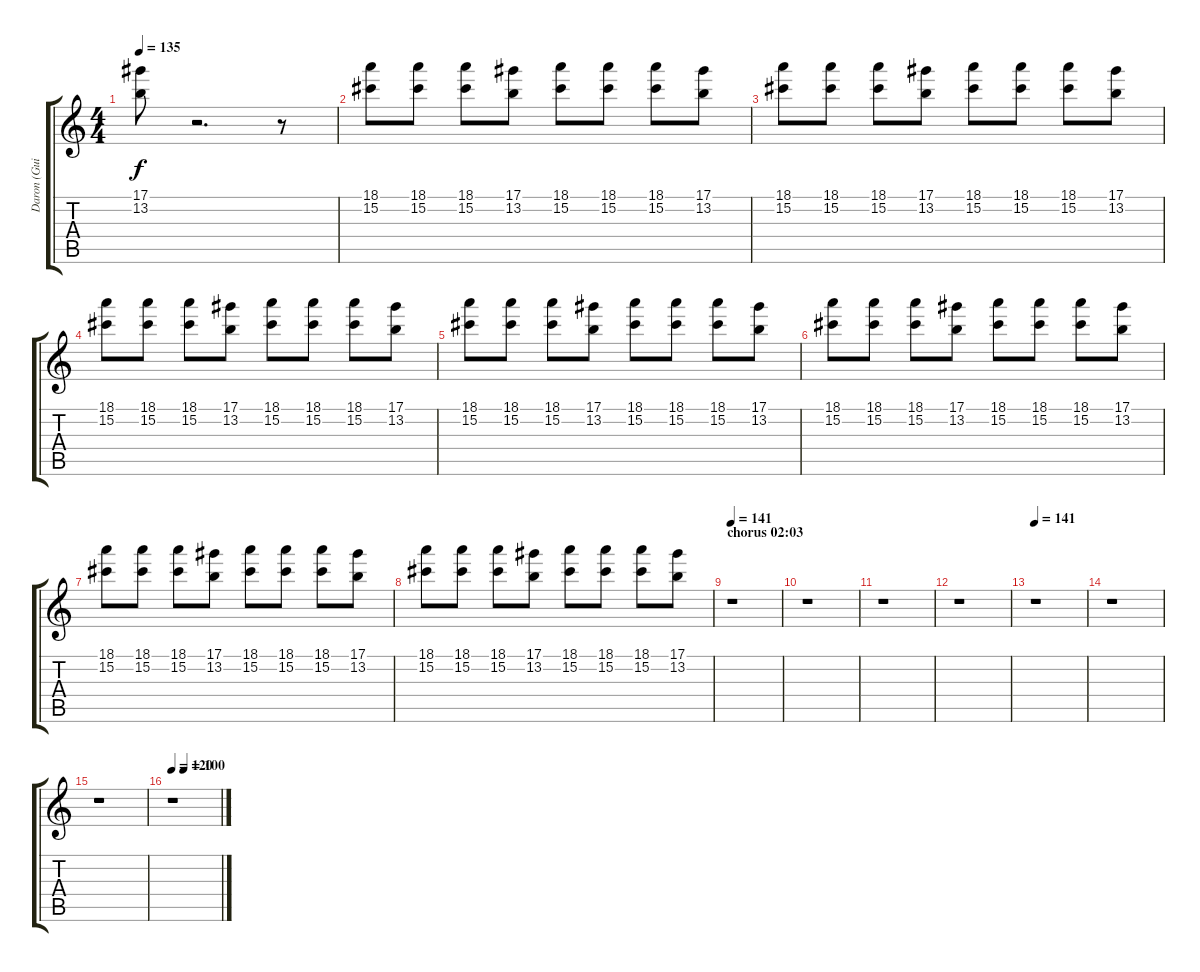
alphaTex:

\track ("Daron (Guitar 3)" "Daron (Gui") {instrument electricguitarjazz}
\staff {score tabs}
\tuning (Eb4 Bb3 Gb3 Db3 Ab2 Db2) {hide}
\ts (4 4)
\tempo 135
\clef g2
\ks c
(17.1 13.2).8{dy f} r.2{d} r.8 |
(18.1 15.2).8 (18.1 15.2).8 (18.1 15.2).8 (17.1 13.2).8 (18.1 15.2).8 (18.1 15.2).8 (18.1 15.2).8 (17.1 13.2).8 |
(18.1 15.2).8 (18.1 15.2).8 (18.1 15.2).8 (17.1 13.2).8 (18.1 15.2).8 (18.1 15.2).8 (18.1 15.2).8 (17.1 13.2).8 |
(18.1 15.2).8 (18.1 15.2).8 (18.1 15.2).8 (17.1 13.2).8 (18.1 15.2).8 (18.1 15.2).8 (18.1 15.2).8 (17.1 13.2).8 |
(18.1 15.2).8{volume 2} (18.1 15.2).8 (18.1 15.2).8 (17.1 13.2).8 (18.1 15.2).8 (18.1 15.2).8 (18.1 15.2).8 (17.1 13.2).8 |
(18.1 15.2).8 (18.1 15.2).8 (18.1 15.2).8 (17.1 13.2).8 (18.1 15.2).8 (18.1 15.2).8 (18.1 15.2).8 (17.1 13.2).8 |
(18.1 15.2).8 (18.1 15.2).8 (18.1 15.2).8 (17.1 13.2).8 (18.1 15.2).8 (18.1 15.2).8 (18.1 15.2).8 (17.1 13.2).8 |
(18.1 15.2).8 (18.1 15.2).8 (18.1 15.2).8 (17.1 13.2).8 (18.1 15.2).8 (18.1 15.2).8 (18.1 15.2).8 (17.1 13.2).8 |
\section ("" "chorus 02:03")
\tempo 141
r.1 |
r.1 |
r.1 |
r.1 |
\tempo 141
r.1 |
r.1 |
r.1 |
\tempo 120
\tempo (100 0.25)
r.1
